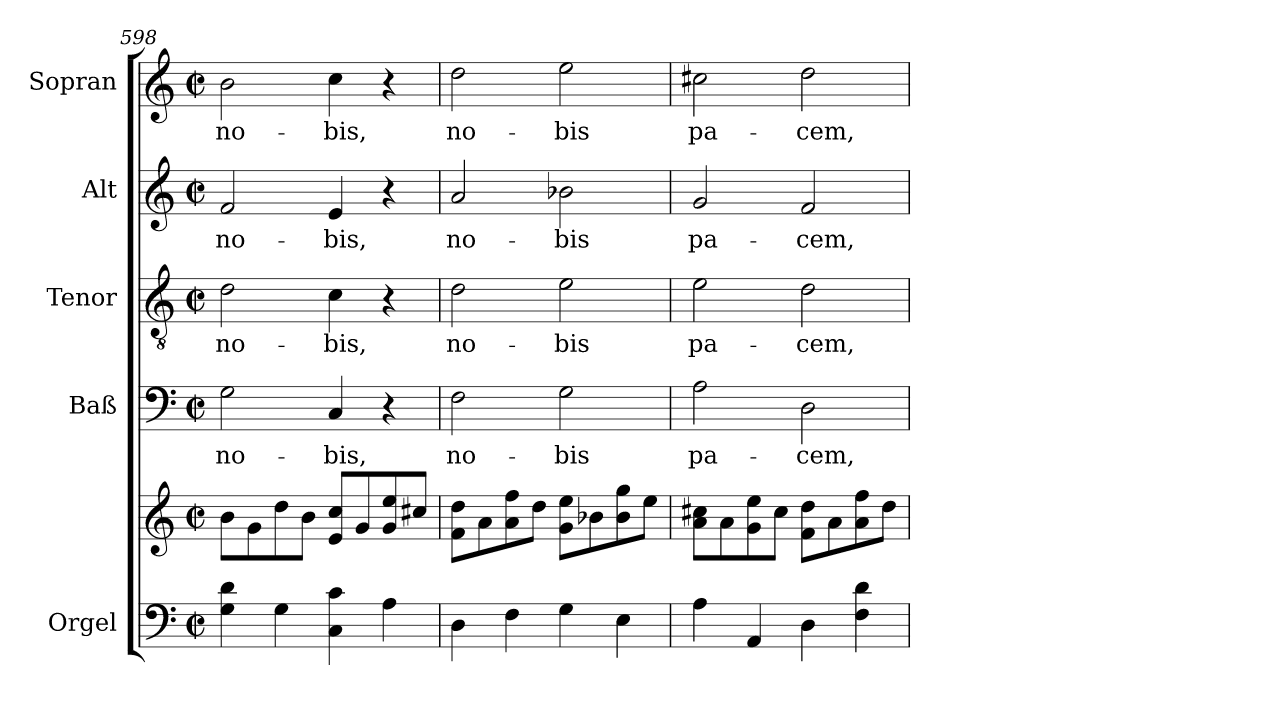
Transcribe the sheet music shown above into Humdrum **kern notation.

**kern	**kern	**kern	**text	**kern	**text	**kern	**text	**kern	**text
*part5	*part5	*part4	*part4	*part3	*part3	*part2	*part2	*part1	*part1
*staff6	*staff5	*staff4	*staff4	*staff3	*staff3	*staff2	*staff2	*staff1	*staff1
*I"Orgel	*	*I"Baß	*	*I"Tenor	*	*I"Alt	*	*I"Sopran	*
*clefF4	*clefG2	*clefF4	*	*clefGv2	*	*clefG2	*	*clefG2	*
*k[]	*k[]	*k[]	*	*k[]	*	*k[]	*	*k[]	*
*C:	*C:	*C:	*	*C:	*	*C:	*	*C:	*
*M2/2	*M2/2	*M2/2	*	*M2/2	*	*M2/2	*	*M2/2	*
*met(c|)	*met(c|)	*met(c|)	*	*met(c|)	*	*met(c|)	*	*met(c|)	*
=598	=598	=598	=598	=598	=598	=598	=598	=598	=598
!	!	!	!LO:LY:b	!	!LO:LY:b	!	!LO:LY:b	!	!LO:LY:b
4G\ 4d\	8b\L	2G\	no-	2d\	no-	2f/	no-	2b\	no-
.	8g\	.	.	.	.	.	.	.	.
4G\	8dd\	.	.	.	.	.	.	.	.
.	8b\J	.	.	.	.	.	.	.	.
!	!	!	!LO:LY:b	!	!LO:LY:b	!	!LO:LY:b	!	!LO:LY:b
4C\ 4c\	8e/ 8cc/L	4C/	-bis,	4c\	-bis,	4e/	-bis,	4cc\	-bis,
.	8g/	.	.	.	.	.	.	.	.
4A\	8g/ 8ee/	4r	.	4r	.	4r	.	4r	.
.	8cc#X/J	.	.	.	.	.	.	.	.
=599	=599	=599	=599	=599	=599	=599	=599	=599	=599
!	!	!	!LO:LY:b	!	!LO:LY:b	!	!LO:LY:b	!	!LO:LY:b
4D\	8f\ 8dd\L	2F\	no-	2d\	no-	2a/	no-	2dd\	no-
.	8a\	.	.	.	.	.	.	.	.
4F\	8a\ 8ff\	.	.	.	.	.	.	.	.
.	8dd\J	.	.	.	.	.	.	.	.
!	!	!	!LO:LY:b	!	!LO:LY:b	!	!LO:LY:b	!	!LO:LY:b
4G\	8g\ 8ee\L	2G\	-bis	2e\	-bis	2b-X\	-bis	2ee\	-bis
.	8b-X\	.	.	.	.	.	.	.	.
4E\	8b-\ 8gg\	.	.	.	.	.	.	.	.
.	8ee\J	.	.	.	.	.	.	.	.
=600	=600	=600	=600	=600	=600	=600	=600	=600	=600
!	!	!	!LO:LY:b	!	!LO:LY:b	!	!LO:LY:b	!	!LO:LY:b
4A\	8a\ 8cc#X\L	2A\	pa-	2e\	pa-	2g/	pa-	2cc#X\	pa-
.	8a\	.	.	.	.	.	.	.	.
4AA/	8g\ 8ee\	.	.	.	.	.	.	.	.
.	8cc#\J	.	.	.	.	.	.	.	.
!	!	!	!LO:LY:b	!	!LO:LY:b	!	!LO:LY:b	!	!LO:LY:b
4D\	8f\ 8dd\L	2D\	-cem,	2d\	-cem,	2f/	-cem,	2dd\	-cem,
.	8a\	.	.	.	.	.	.	.	.
4F\ 4d\	8a\ 8ff\	.	.	.	.	.	.	.	.
.	8dd\J	.	.	.	.	.	.	.	.
=	=	=	=	=	=	=	=	=	=
*-	*-	*-	*-	*-	*-	*-	*-	*-	*-
